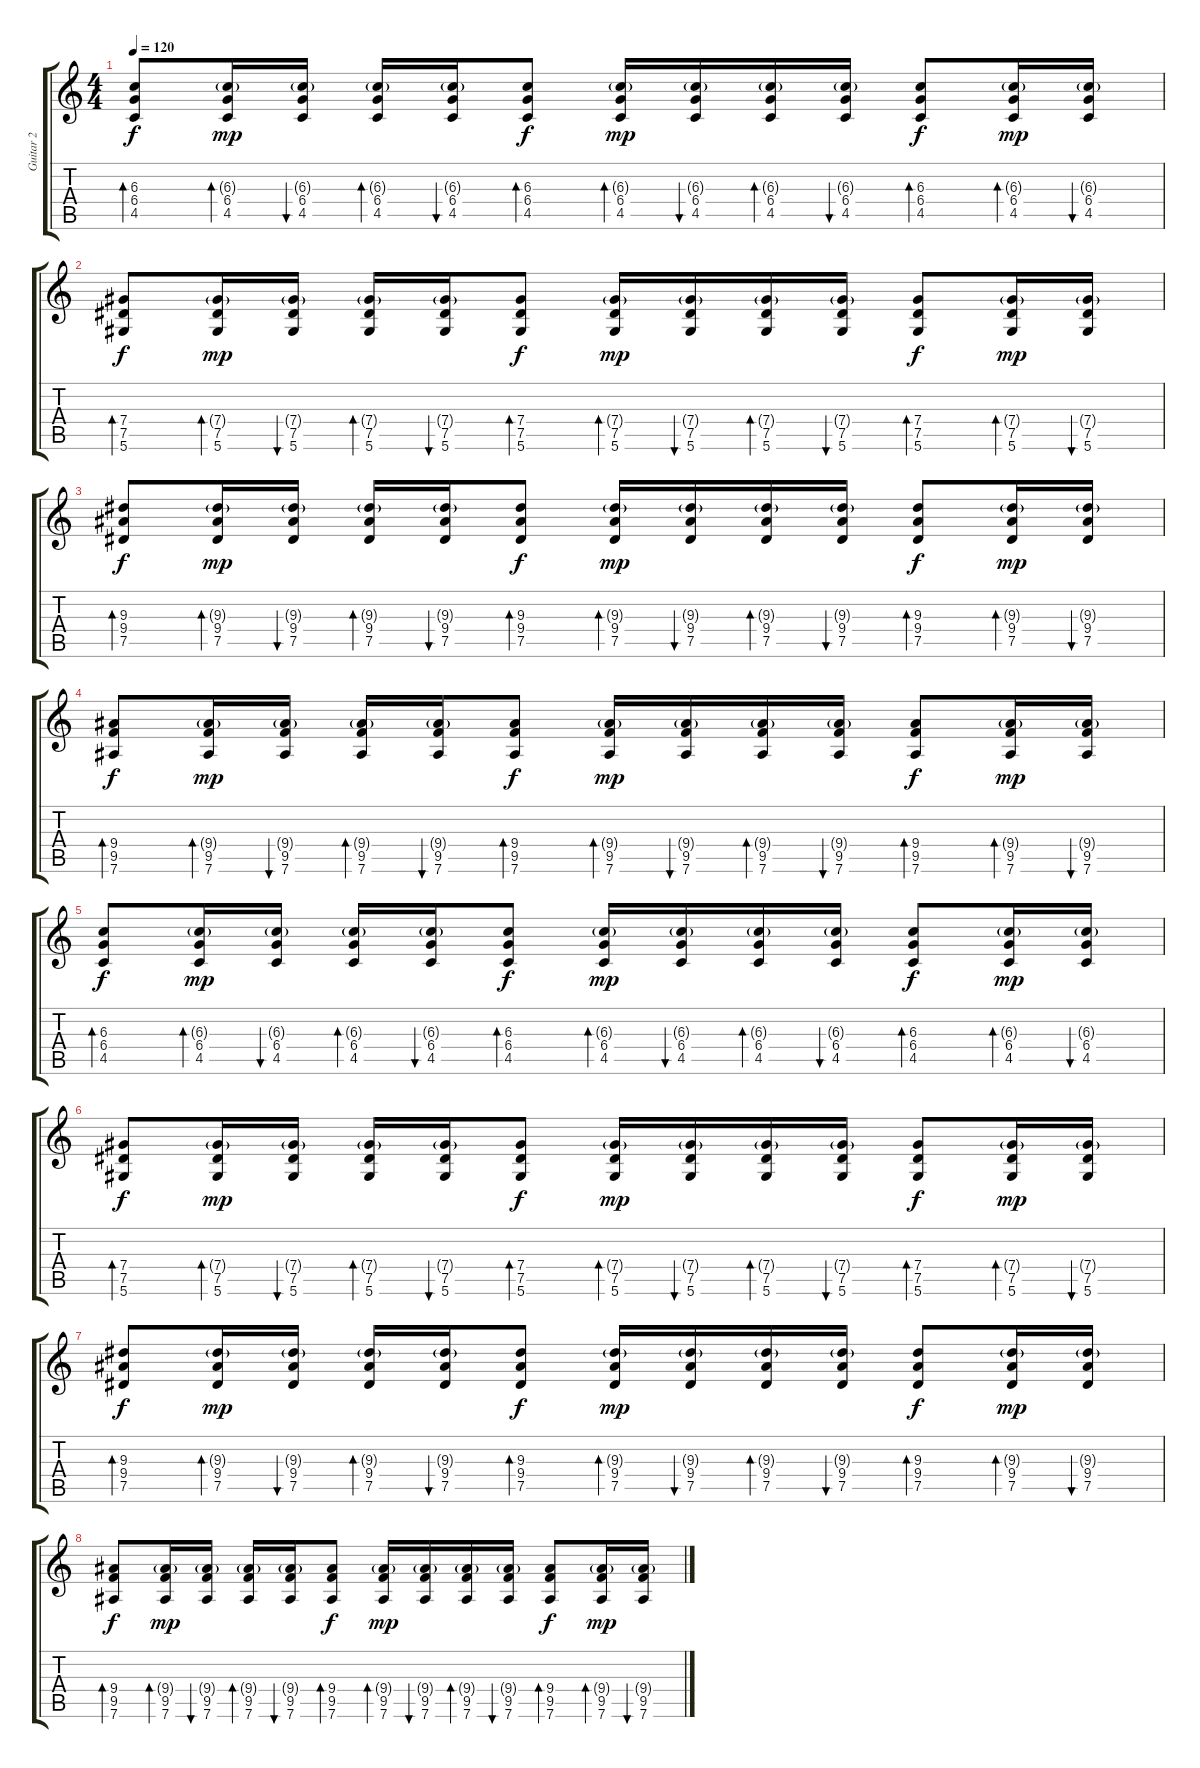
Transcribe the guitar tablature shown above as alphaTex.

\track ("Guitar 2" "Guitar 2") {instrument acousticguitarsteel}
\staff {score tabs}
\tuning (Eb4 Bb3 Gb3 Db3 Ab2 Eb2) {hide}
\ts (4 4)
\tempo 120
\clef g2
\ks c
(6.3 6.4 4.5).8{bd 30 dy f} (6.3{g} 6.4 4.5).16{bd 30 dy mp} (6.3{g} 6.4 4.5).16{bu 30} (6.3{g} 6.4 4.5).16{bd 30} (6.3{g} 6.4 4.5).16{bu 30} (6.3 6.4 4.5).8{bd 30 dy f} (6.3{g} 6.4 4.5).16{bd 30 dy mp} (6.3{g} 6.4 4.5).16{bu 30} (6.3{g} 6.4 4.5).16{bd 30} (6.3{g} 6.4 4.5).16{bu 30} (6.3 6.4 4.5).8{bd 30 dy f} (6.3{g} 6.4 4.5).16{bd 30 dy mp} (6.3{g} 6.4 4.5).16{bu 30} |
(7.4 7.5 5.6).8{bd 30 dy f} (7.4{g} 7.5 5.6).16{bd 30 dy mp} (7.4{g} 7.5 5.6).16{bu 30} (7.4{g} 7.5 5.6).16{bd 30} (7.4{g} 7.5 5.6).16{bu 30} (7.4 7.5 5.6).8{bd 30 dy f} (7.4{g} 7.5 5.6).16{bd 30 dy mp} (7.4{g} 7.5 5.6).16{bu 30} (7.4{g} 7.5 5.6).16{bd 30} (7.4{g} 7.5 5.6).16{bu 30} (7.4 7.5 5.6).8{bd 30 dy f} (7.4{g} 7.5 5.6).16{bd 30 dy mp} (7.4{g} 7.5 5.6).16{bu 30} |
(9.3 9.4 7.5).8{bd 30 dy f} (9.3{g} 9.4 7.5).16{bd 30 dy mp} (9.3{g} 9.4 7.5).16{bu 30} (9.3{g} 9.4 7.5).16{bd 30} (9.3{g} 9.4 7.5).16{bu 30} (9.3 9.4 7.5).8{bd 30 dy f} (9.3{g} 9.4 7.5).16{bd 30 dy mp} (9.3{g} 9.4 7.5).16{bu 30} (9.3{g} 9.4 7.5).16{bd 30} (9.3{g} 9.4 7.5).16{bu 30} (9.3 9.4 7.5).8{bd 30 dy f} (9.3{g} 9.4 7.5).16{bd 30 dy mp} (9.3{g} 9.4 7.5).16{bu 30} |
(9.4 9.5 7.6).8{bd 30 dy f} (9.4{g} 9.5 7.6).16{bd 30 dy mp} (9.4{g} 9.5 7.6).16{bu 30} (9.4{g} 9.5 7.6).16{bd 30} (9.4{g} 9.5 7.6).16{bu 30} (9.4 9.5 7.6).8{bd 30 dy f} (9.4{g} 9.5 7.6).16{bd 30 dy mp} (9.4{g} 9.5 7.6).16{bu 30} (9.4{g} 9.5 7.6).16{bd 30} (9.4{g} 9.5 7.6).16{bu 30} (9.4 9.5 7.6).8{bd 30 dy f} (9.4{g} 9.5 7.6).16{bd 30 dy mp} (9.4{g} 9.5 7.6).16{bu 30} |
(6.3 6.4 4.5).8{bd 30 dy f} (6.3{g} 6.4 4.5).16{bd 30 dy mp} (6.3{g} 6.4 4.5).16{bu 30} (6.3{g} 6.4 4.5).16{bd 30} (6.3{g} 6.4 4.5).16{bu 30} (6.3 6.4 4.5).8{bd 30 dy f} (6.3{g} 6.4 4.5).16{bd 30 dy mp} (6.3{g} 6.4 4.5).16{bu 30} (6.3{g} 6.4 4.5).16{bd 30} (6.3{g} 6.4 4.5).16{bu 30} (6.3 6.4 4.5).8{bd 30 dy f} (6.3{g} 6.4 4.5).16{bd 30 dy mp} (6.3{g} 6.4 4.5).16{bu 30} |
(7.4 7.5 5.6).8{bd 30 dy f} (7.4{g} 7.5 5.6).16{bd 30 dy mp} (7.4{g} 7.5 5.6).16{bu 30} (7.4{g} 7.5 5.6).16{bd 30} (7.4{g} 7.5 5.6).16{bu 30} (7.4 7.5 5.6).8{bd 30 dy f} (7.4{g} 7.5 5.6).16{bd 30 dy mp} (7.4{g} 7.5 5.6).16{bu 30} (7.4{g} 7.5 5.6).16{bd 30} (7.4{g} 7.5 5.6).16{bu 30} (7.4 7.5 5.6).8{bd 30 dy f} (7.4{g} 7.5 5.6).16{bd 30 dy mp} (7.4{g} 7.5 5.6).16{bu 30} |
(9.3 9.4 7.5).8{bd 30 dy f} (9.3{g} 9.4 7.5).16{bd 30 dy mp} (9.3{g} 9.4 7.5).16{bu 30} (9.3{g} 9.4 7.5).16{bd 30} (9.3{g} 9.4 7.5).16{bu 30} (9.3 9.4 7.5).8{bd 30 dy f} (9.3{g} 9.4 7.5).16{bd 30 dy mp} (9.3{g} 9.4 7.5).16{bu 30} (9.3{g} 9.4 7.5).16{bd 30} (9.3{g} 9.4 7.5).16{bu 30} (9.3 9.4 7.5).8{bd 30 dy f} (9.3{g} 9.4 7.5).16{bd 30 dy mp} (9.3{g} 9.4 7.5).16{bu 30} |
(9.4 9.5 7.6).8{bd 30 dy f} (9.4{g} 9.5 7.6).16{bd 30 dy mp} (9.4{g} 9.5 7.6).16{bu 30} (9.4{g} 9.5 7.6).16{bd 30} (9.4{g} 9.5 7.6).16{bu 30} (9.4 9.5 7.6).8{bd 30 dy f} (9.4{g} 9.5 7.6).16{bd 30 dy mp} (9.4{g} 9.5 7.6).16{bu 30} (9.4{g} 9.5 7.6).16{bd 30} (9.4{g} 9.5 7.6).16{bu 30} (9.4 9.5 7.6).8{bd 30 dy f} (9.4{g} 9.5 7.6).16{bd 30 dy mp} (9.4{g} 9.5 7.6).16{bu 30}
